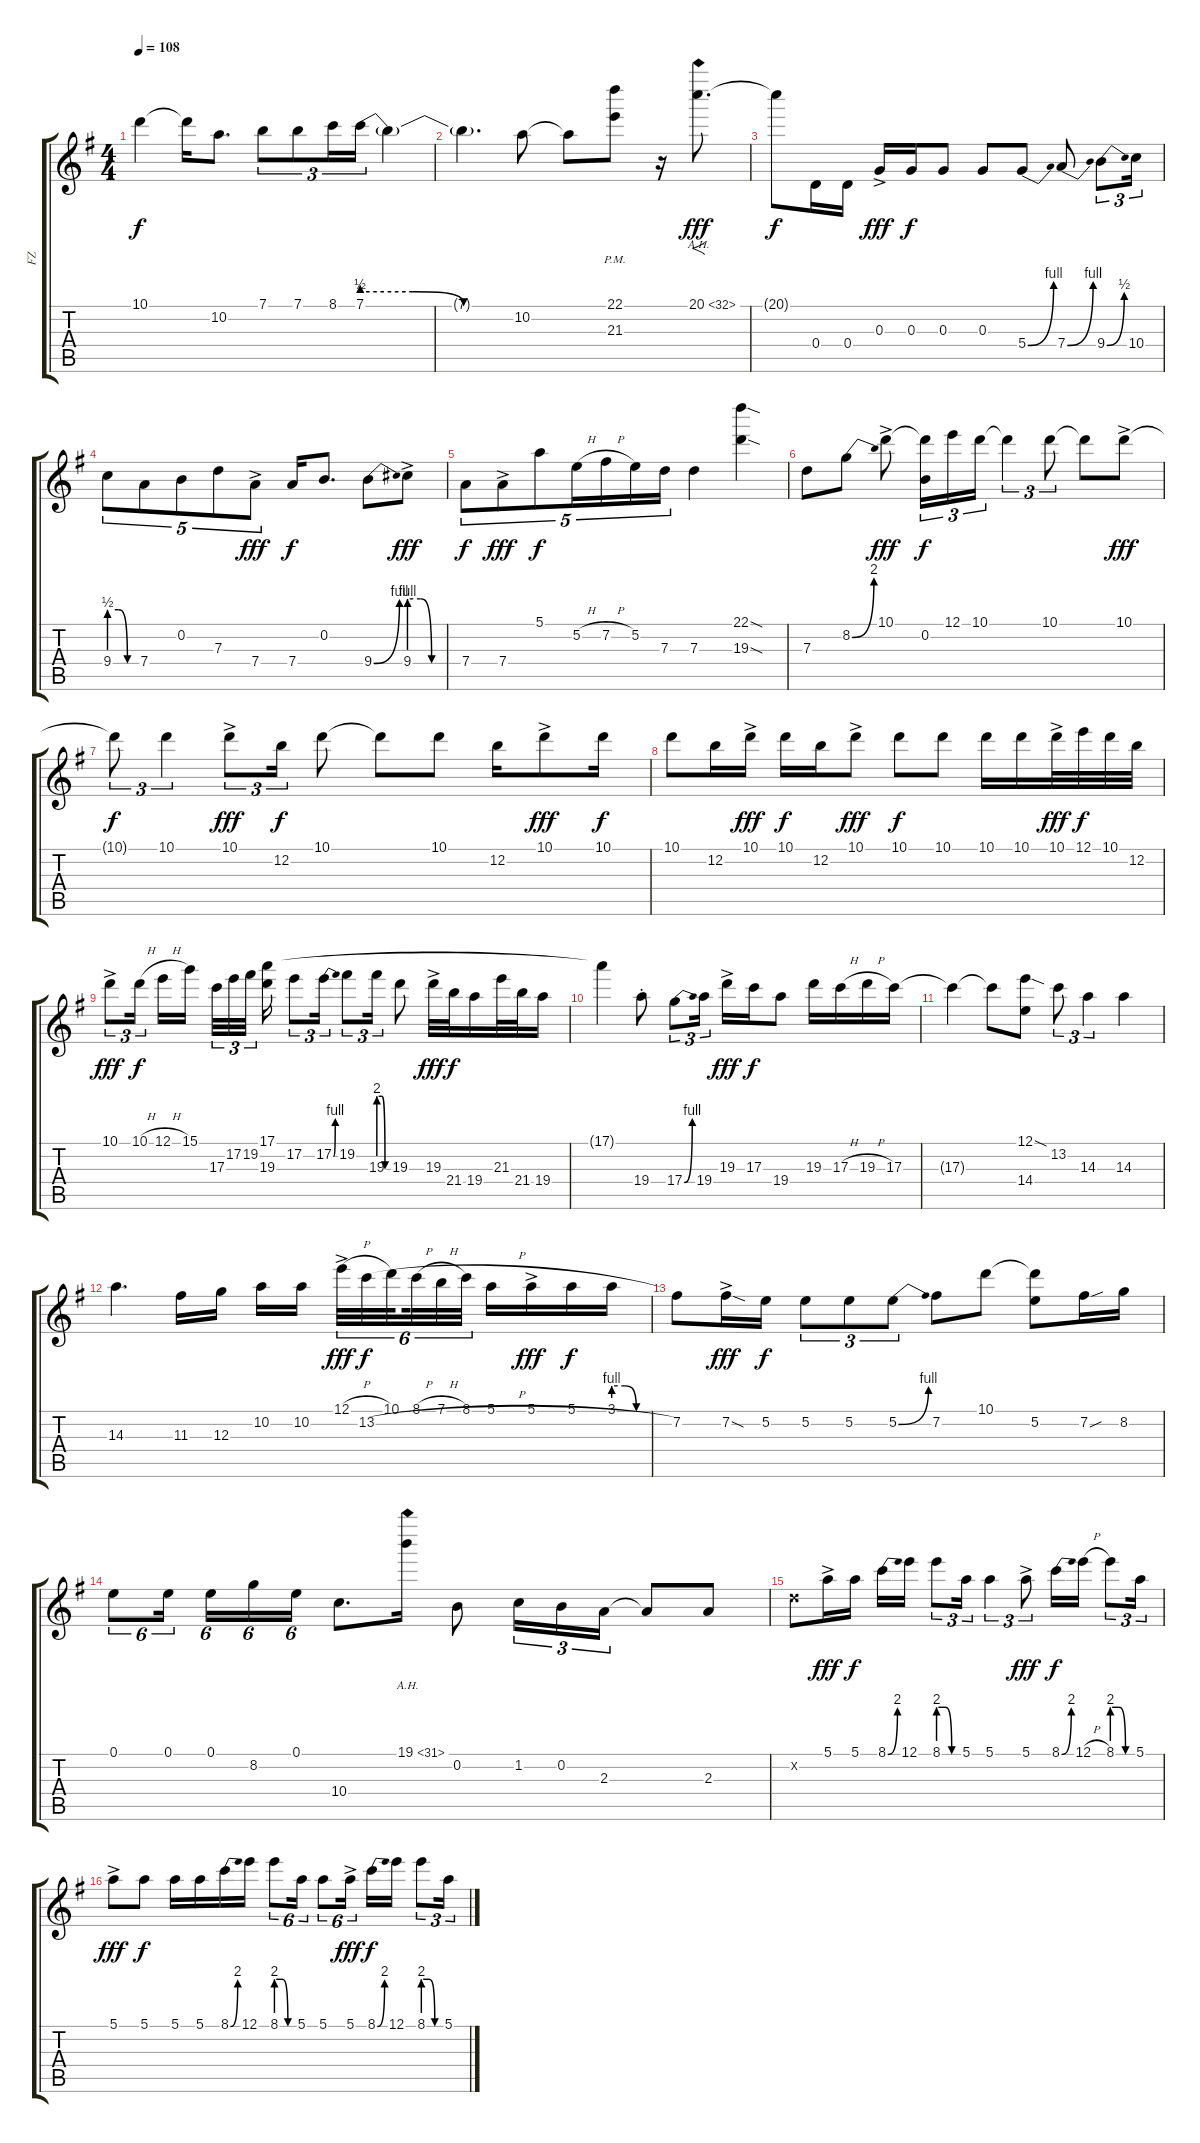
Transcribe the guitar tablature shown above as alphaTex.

\track ("FZ" "FZ") {instrument electricguitarjazz}
\staff {score tabs}
\tuning (E4 B3 G3 D3 A2 E2) {hide}
\ts (4 4)
\tempo 108
\clef g2
\ks g
10.1.4{dy f} 10.1{t}.16 10.2.8{d} 7.1.8{tu (3 2)} 7.1.8{tu (3 2)} 8.1.16{tu (3 2)} 7.1{be (custom 0 2 20 2 40 0 60 0)}.16{tu (3 2)} 7.1{t}.4 |
7.1{t}.4{d} 10.2.8 10.2{t}.8 (22.1{pm} 21.3{pm}).8 r.16 20.1{ah 12}.8{f d dy fff} |
20.1{t}.8{dy f} 0.4.16 0.4.16 0.3{ac}.16{dy fff} 0.3.16{dy f} 0.3.8 0.3.8 5.4{be (bend 0 0 60 4)}.8 7.4{be (bend 0 0 60 4)}.8 9.4{be (bend 0 0 60 2)}.8{tu (3 2)} 10.4.16{tu (3 2)} |
9.4{be (custom 0 2 20 2 40 0 60 0)}.8{tu (5 4)} 7.4.8{tu (5 4)} 0.2.8{tu (5 4)} 7.3.8{tu (5 4)} 7.4{ac}.8{tu (5 4) dy fff} 7.4.16{dy f} 0.2.8{d} 9.4{be (bend 0 0 60 4)}.8 9.4{be (custom 0 4 20 4 40 0 60 0) ac}.8{dy fff} |
7.4.8{tu (5 4) dy f} 7.4{ac}.8{tu (5 4) dy fff} 5.1.8{tu (5 4) dy f} 5.2{h}.16{tu (5 4)} 7.2{h}.16{tu (5 4)} 5.2.16{tu (5 4)} 7.3.16{tu (5 4)} 7.3.4 (22.1{sod} 19.3{sod}).4 |
7.3.8 8.2{be (bend 0 0 60 8)}.8 10.1{ac}.8{dy fff} (10.1{t} 0.2).16{tu (3 2) dy f} 12.1.16{tu (3 2)} 10.1.16{tu (3 2)} 10.1{t}.4{tu (3 2)} 10.1.8{tu (3 2)} 10.1{t}.8 10.1{ac}.8{dy fff} |
10.1{t}.8{tu (3 2) dy f} 10.1.4{tu (3 2)} 10.1{ac}.8{tu (3 2) dy fff} 12.2.16{tu (3 2) dy f} 10.1.8 10.1{t}.8 10.1.8 12.2.16 10.1{ac}.8{dy fff} 10.1.16{dy f} |
10.1.8 12.2.16 10.1{ac}.16{dy fff} 10.1.16{dy f} 12.2.16 10.1{ac}.8{dy fff} 10.1.8{dy f} 10.1.8 10.1.16 10.1.16 10.1{ac}.32{dy fff} 12.1.32{dy f} 10.1.32 12.2.32 |
10.1{ac}.8{tu (3 2) dy fff} 10.1{h}.16{tu (3 2) dy f beam splitsecondary} 12.1{h}.16 15.1.16 17.3.32{tu (3 2)} 17.2.32{tu (3 2)} 19.2.32{tu (3 2) beam splitsecondary} (17.1 19.3).16 17.2.8{tu (3 2)} 17.2{be (bend 0 0 60 4)}.16{tu (3 2)} 19.2.8{tu (3 2)} 19.3{be (custom 0 8 20 8 40 0 60 0)}.16{tu (3 2)} 19.3.8 19.3{ac}.32{dy fff} 21.4.32{dy f} 19.4.16 21.3.32 21.4.32 19.4.16 |
17.1{t}.4 19.4{st}.8 17.4{be (bend 0 0 60 4)}.8{tu (3 2)} 19.4.16{tu (3 2)} 19.3{ac}.16{dy fff} 17.3.16{dy f} 19.4.8 19.3.16 17.3{h}.16 19.3{h}.16 17.3.16 |
17.3{t}.4 17.3{t}.8 (12.1{sod} 14.4).8 13.2.8{tu (3 2)} 14.3.4{tu (3 2)} 14.3.4 |
14.3.4{d} 11.3.16 12.3.16 10.2.16 10.2.16{beam splitsecondary} 12.1{h ac}.32{tu (6 4) dy fff} 13.2{h}.32{tu (6 4) dy f} 10.1.32{tu (6 4) beam splitsecondary} 8.1{h}.32{tu (6 4)} 7.1{h}.32{tu (6 4)} 8.1.32{tu (6 4)} 5.1.16 5.1{ac}.16{dy fff} 5.1.16{dy f} 3.1{be (custom 0 4 20 4 40 0 60 0)}.16 |
7.2.8 7.2{sod ac}.16{dy fff} 5.2.16{dy f} 5.2.8{tu (3 2)} 5.2.8{tu (3 2)} 5.2{be (bend 0 0 60 4)}.8{tu (3 2)} 7.2.8 10.1.8 (10.1{t} 5.2).8 7.2{sou}.16 8.2.16 |
0.1.8{tu (6 4)} 0.1.16{tu (6 4) beam splitsecondary} 0.1.16{tu (6 4)} 8.2.16{tu (6 4)} 0.1.16{tu (6 4)} 10.4.8{d} 19.1{ah 12}.16 0.2.8 1.2.16{tu (3 2)} 0.2.16{tu (3 2)} 2.3.16{tu (3 2)} 2.3{t}.8 2.3.8 |
3.2{x}.8 5.1{ac}.16{dy fff} 5.1.16{dy f} 8.1{be (bend 0 0 60 8)}.16 12.1.16 8.1{be (custom 0 8 20 8 40 0 60 0)}.8{tu (3 2)} 5.1.16{tu (3 2)} 5.1.4{tu (3 2)} 5.1{ac}.8{tu (3 2) dy fff} 8.1{be (bend 0 0 60 8)}.16{dy f} 12.1{h}.16 8.1{be (custom 0 8 20 8 40 0 60 0)}.8{tu (3 2)} 5.1.16{tu (3 2)} |
5.1{ac}.8{dy fff} 5.1.8{dy f} 5.1.16 5.1.16 8.1{be (bend 0 0 60 8)}.16 12.1.16 8.1{be (custom 0 8 20 8 40 0 60 0)}.8{tu (6 4)} 5.1.16{tu (6 4)} 5.1.8{tu (6 4)} 5.1{ac}.16{tu (6 4) dy fff} 8.1{be (bend 0 0 60 8)}.16{dy f} 12.1.16 8.1{be (custom 0 8 20 8 40 0 60 0)}.8{tu (3 2)} 5.1.16{tu (3 2)}
